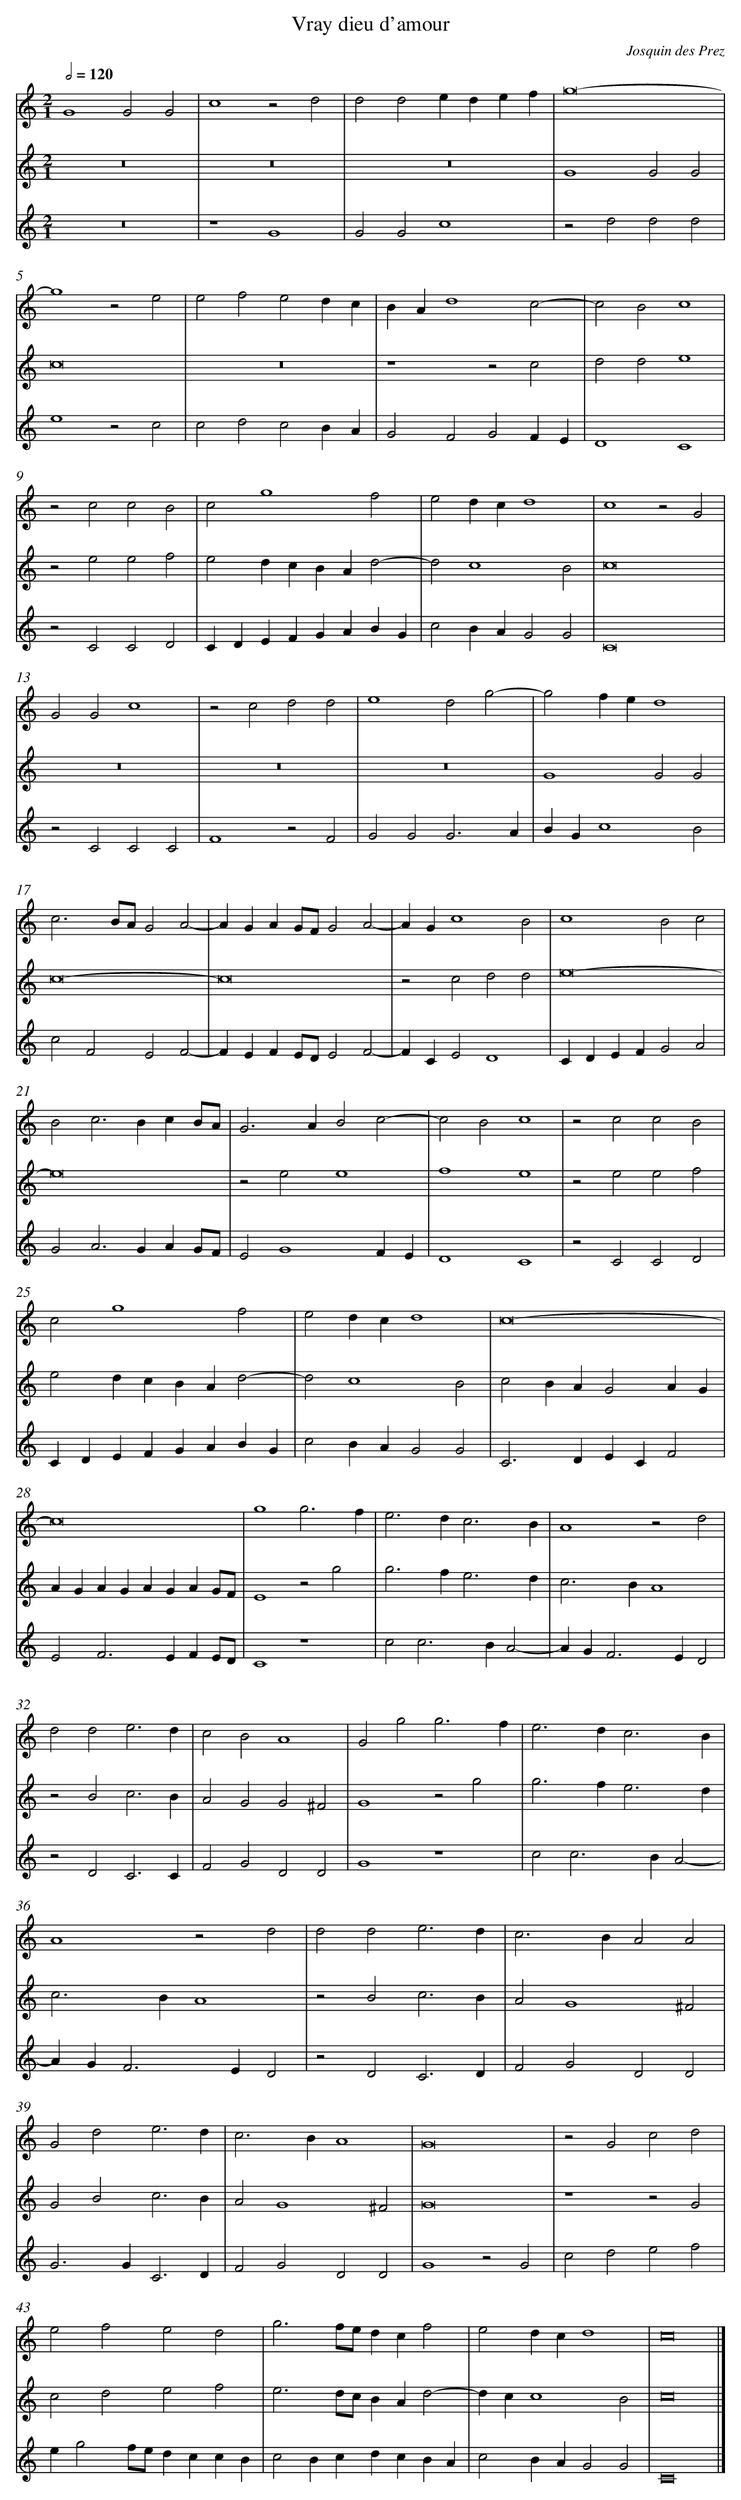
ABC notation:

X:1
T:Vray dieu d'amour
C: Josquin des Prez
L: 1/4
M: 2/1
Q: 1/2=120
V: 1 clef=treble
V: 2 clef=treble
V: 3 clef=treble
K: C
[V:1] G4G2G2 |
[V:2] z8 |
[V:3] z8 |
[V:1] c4z2d2 |
[V:2] z8 |
[V:3] z4G4 |
[V:1] d2d2edef |
[V:2] z8 |
[V:3] G2G2c4 |
[V:1] g8- |
[V:2] G4G2G2 |
[V:3] z2d2d2d2 |
[V:1] g4z2e2 |
[V:2] c8 |
[V:3] e4z2c2 |
[V:1] e2f2e2dc |
[V:2] z8 |
[V:3] c2d2c2BA |
[V:1] BAd4c2- |
[V:2] z4z2c2 |
[V:3] G2F2G2FE |
[V:1] c2B2c4 |
[V:2] d2d2e4 |
[V:3] D4C4 |
[V:1] z2c2c2B2 |
[V:2] z2e2e2f2 |
[V:3] z2C2C2D2 |
[V:1] c2g4f2 |
[V:2] e2dcBAd2- |
[V:3] CDEFGABG |
[V:1] e2dcd4 |
[V:2] d2c4B2 |
[V:3] c2BAG2G2 |
[V:1] c4z2G2 |
[V:2] c8 |
[V:3] C8 |
[V:1] G2G2c4 |
[V:2] z8 |
[V:3] z2C2C2C2 |
[V:1] z2c2d2d2 |
[V:2] z8 |
[V:3] F4z2F2 |
[V:1] e4d2g2- |
[V:2] z8 |
[V:3] G2G2G3A |
[V:1] g2fed4 |
[V:2] G4G2G2 |
[V:3] BGc4B2 |
[V:1] c3B/A/G2A2- |
[V:2] c8- |
[V:3] c2F2E2F2- |
[V:1] AGAG/F/G2A2- |
[V:2] c8 |
[V:3] FEFE/D/E2F2- |
[V:1] AGc4B2 |
[V:2] z2c2d2d2 |
[V:3] FCE2D4 |
[V:1] c4B2c2 |
[V:2] e8- |
[V:3] CDEFG2A2 |
[V:1] B2c3BcB/A/ |
[V:2] e8 |
[V:3] G2A3GAG/F/ |
[V:1] G3AB2c2- |
[V:2] z2e2e4 |
[V:3] E2G4FE |
[V:1] c2B2c4 |
[V:2] f4e4 |
[V:3] D4C4 |
[V:1] z2c2c2B2 |
[V:2] z2e2e2f2 |
[V:3] z2C2C2D2 |
[V:1] c2g4f2 |
[V:2] e2dcBAd2- |
[V:3] CDEFGABG |
[V:1] e2dcd4 |
[V:2] d2c4B2 |
[V:3] c2BAG2G2 |
[V:1] c8- |
[V:2] c2BAG2AG |
[V:3] C3DECF2 |
[V:1] c8 |
[V:2] AGAGAGAG/F/ |
[V:3] E2F3EFE/D/ |
[V:1] g4g3f |
[V:2] E4z2g2 |
[V:3] C4z4 |
[V:1] e3dc3B |
[V:2] g3fe3d |
[V:3] c2c3BA2- |
[V:1] A4z2d2 |
[V:2] c3BA4 |
[V:3] AGF3ED2 |
[V:1] d2d2e3d |
[V:2] z2B2c3B |
[V:3] z2D2C3C |
[V:1] c2B2A4 |
[V:2] A2G2G2^F2 |
[V:3] F2G2D2D2 |
[V:1] G2g2g3f |
[V:2] G4z2g2 |
[V:3] G4z4 |
[V:1] e3dc3B |
[V:2] g3fe3d |
[V:3] c2c3BA2- |
[V:1] A4z2d2 |
[V:2] c3BA4 |
[V:3] AGF3ED2 |
[V:1] d2d2e3d |
[V:2] z2B2c3B |
[V:3] z2D2C3D |
[V:1] c3BA2A2 |
[V:2] A2G4^F2 |
[V:3] F2G2D2D2 |
[V:1] G2d2e3d |
[V:2] G2B2c3B |
[V:3] G3GC3D |
[V:1] c3BA4 |
[V:2] A2G4^F2 |
[V:3] F2G2D2D2 |
[V:1] G8 |
[V:2] G8 |
[V:3] G4z2G2 |
[V:1] z2G2c2d2 |
[V:2] z4z2G2 |
[V:3] c2d2e2f2 |
[V:1] e2f2e2d2 |
[V:2] c2d2e2f2 |
[V:3] eg2f/e/dccB |
[V:1] g3f/e/dcf2 |
[V:2] e3d/c/BAd2- |
[V:3] c2BcdcBA |
[V:1] e2dcd4 |
[V:2] dcc4B2 |
[V:3] c2BAG2G2 |
[V:1] c8 |]
[V:2] c8 |]
[V:3] C8 |]
